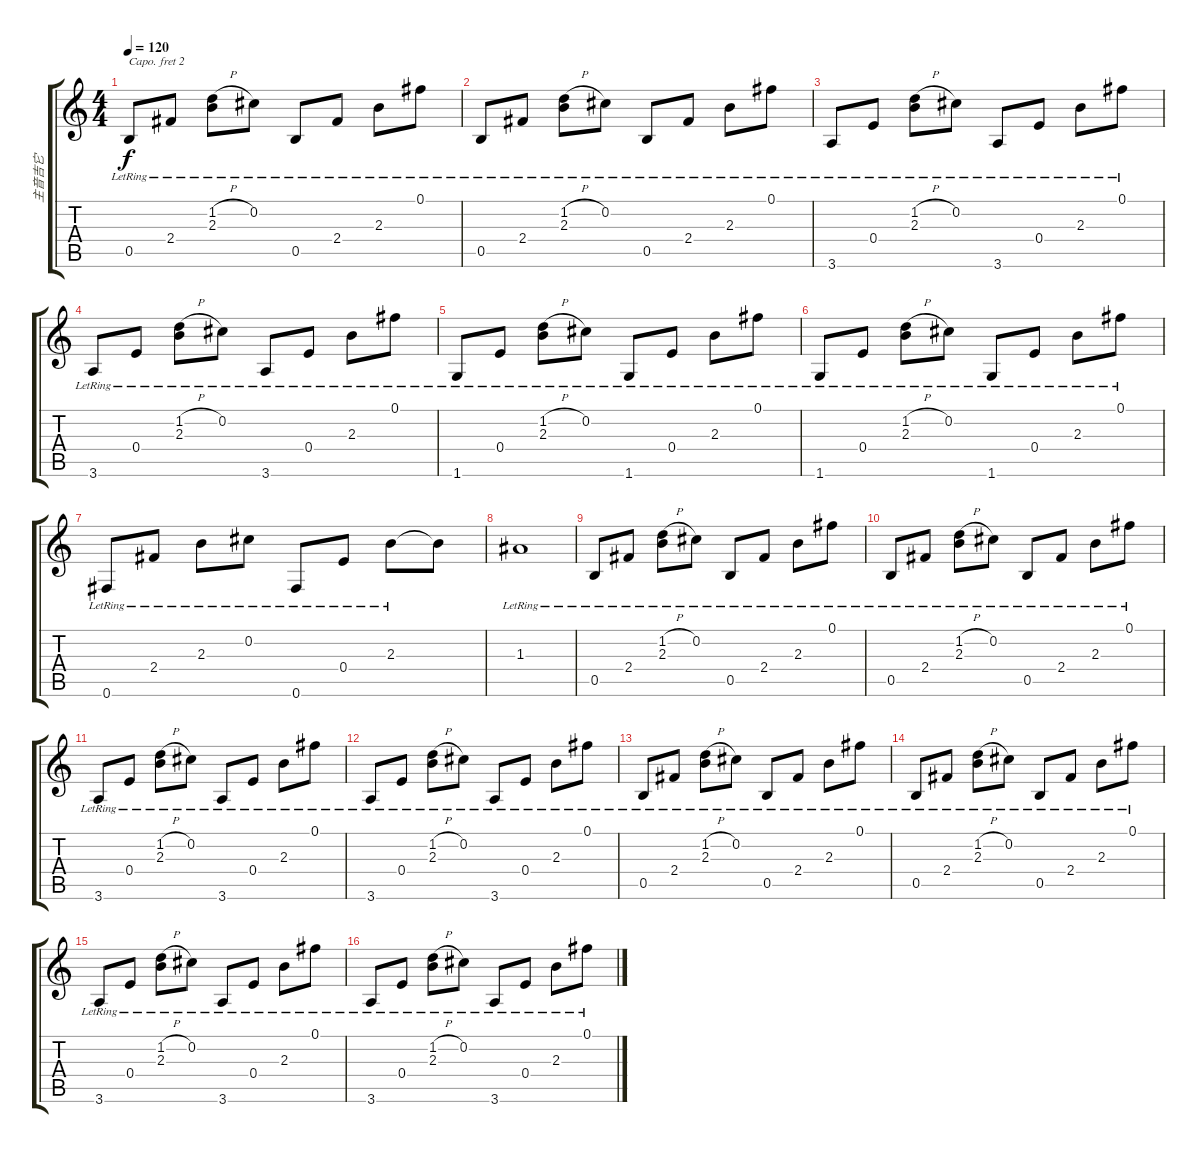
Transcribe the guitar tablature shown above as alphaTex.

\track ("主音吉它" "主音吉它") {instrument acousticguitarnylon}
\staff {score tabs}
\capo 2
\tuning (E4 B3 G3 D3 A2 E2) {hide}
\ts (4 4)
\tempo 120
\clef g2
\ks c
0.5{lr}.8{dy f} 2.4{lr}.8 (1.2{h} 2.3{lr}).8 0.2{lr}.8 0.5{lr}.8 2.4{lr}.8 2.3{lr}.8 0.1{lr}.8 |
0.5{lr}.8 2.4{lr}.8 (1.2{h} 2.3{lr}).8 0.2{lr}.8 0.5{lr}.8 2.4{lr}.8 2.3{lr}.8 0.1{lr}.8 |
3.6{lr}.8 0.4{lr}.8 (1.2{h} 2.3{lr}).8 0.2{lr}.8 3.6{lr}.8 0.4{lr}.8 2.3{lr}.8 0.1{lr}.8 |
3.6{lr}.8 0.4{lr}.8 (1.2{h} 2.3{lr}).8 0.2{lr}.8 3.6{lr}.8 0.4{lr}.8 2.3{lr}.8 0.1{lr}.8 |
1.6{lr}.8 0.4{lr}.8 (1.2{h} 2.3{lr}).8 0.2{lr}.8 1.6{lr}.8 0.4{lr}.8 2.3{lr}.8 0.1{lr}.8 |
1.6{lr}.8 0.4{lr}.8 (1.2{h} 2.3{lr}).8 0.2{lr}.8 1.6{lr}.8 0.4{lr}.8 2.3{lr}.8 0.1{lr}.8 |
0.6{lr}.8 2.4{lr}.8 2.3{lr}.8 0.2{lr}.8 0.6{lr}.8 0.4{lr}.8 2.3{lr}.8 2.3{t}.8 |
1.3{lr}.1 |
0.5{lr}.8 2.4{lr}.8 (1.2{h} 2.3{lr}).8 0.2{lr}.8 0.5{lr}.8 2.4{lr}.8 2.3{lr}.8 0.1{lr}.8 |
0.5{lr}.8 2.4{lr}.8 (1.2{h} 2.3{lr}).8 0.2{lr}.8 0.5{lr}.8 2.4{lr}.8 2.3{lr}.8 0.1{lr}.8 |
3.6{lr}.8 0.4{lr}.8 (1.2{h} 2.3{lr}).8 0.2{lr}.8 3.6{lr}.8 0.4{lr}.8 2.3{lr}.8 0.1{lr}.8 |
3.6{lr}.8 0.4{lr}.8 (1.2{h} 2.3{lr}).8 0.2{lr}.8 3.6{lr}.8 0.4{lr}.8 2.3{lr}.8 0.1{lr}.8 |
0.5{lr}.8 2.4{lr}.8 (1.2{h} 2.3{lr}).8 0.2{lr}.8 0.5{lr}.8 2.4{lr}.8 2.3{lr}.8 0.1{lr}.8 |
0.5{lr}.8 2.4{lr}.8 (1.2{h} 2.3{lr}).8 0.2{lr}.8 0.5{lr}.8 2.4{lr}.8 2.3{lr}.8 0.1{lr}.8 |
3.6{lr}.8 0.4{lr}.8 (1.2{h} 2.3{lr}).8 0.2{lr}.8 3.6{lr}.8 0.4{lr}.8 2.3{lr}.8 0.1{lr}.8 |
3.6{lr}.8 0.4{lr}.8 (1.2{h} 2.3{lr}).8 0.2{lr}.8 3.6{lr}.8 0.4{lr}.8 2.3{lr}.8 0.1{lr}.8
